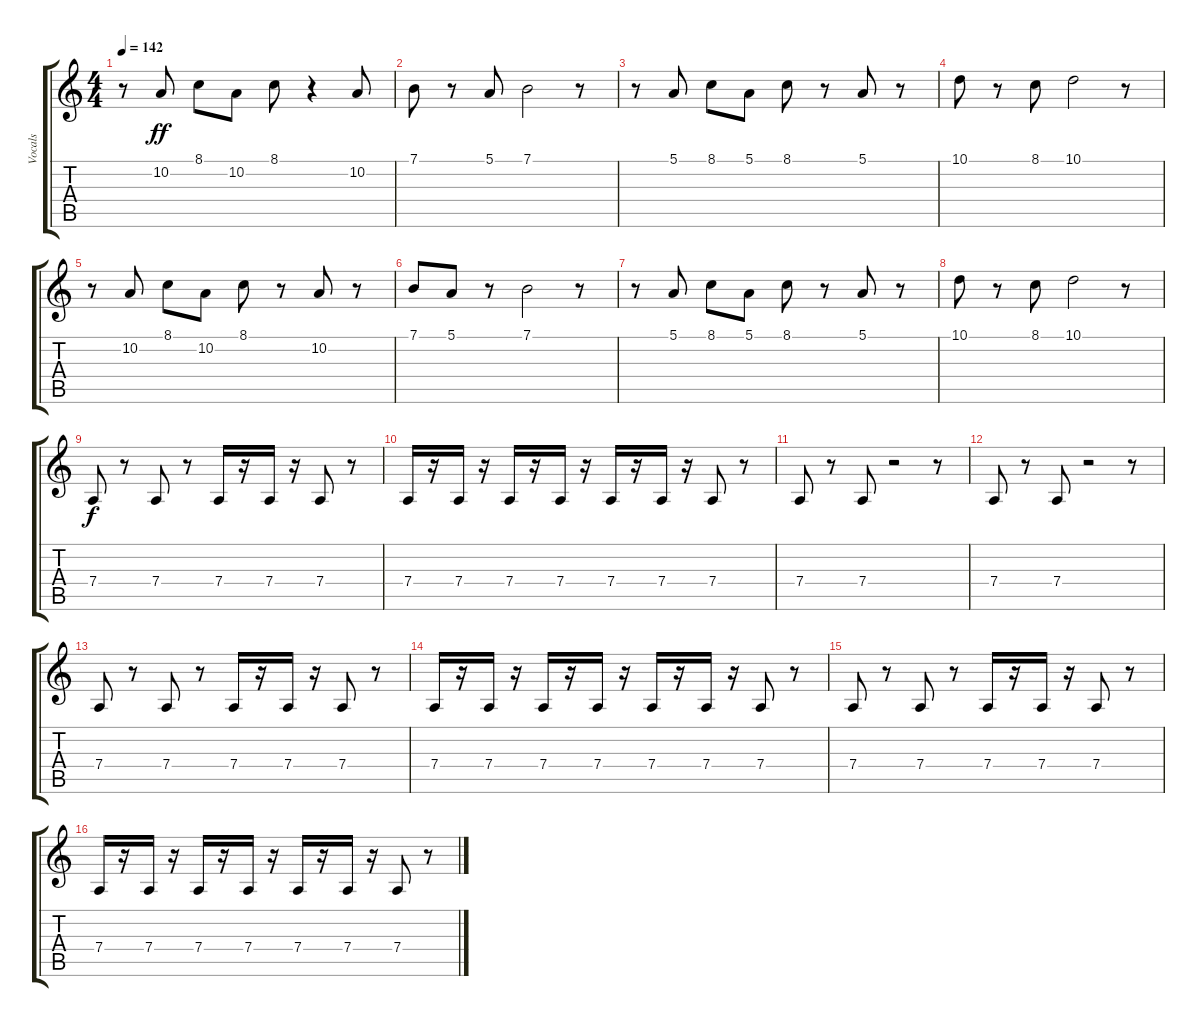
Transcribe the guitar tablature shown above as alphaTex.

\track ("Vocals" "Vocals") {instrument lead1square}
\staff {score tabs}
\tuning (E4 B3 G3 D3 A2 E2) {hide}
\ts (4 4)
\tempo 142
\clef g2
\ks c
r.8{dy ff} 10.2.8 8.1.8 10.2.8 8.1.8 r.4 10.2.8 |
7.1.8 r.8 5.1.8 7.1.2 r.8 |
r.8 5.1.8 8.1.8 5.1.8 8.1.8 r.8 5.1.8 r.8 |
10.1.8 r.8 8.1.8 10.1.2 r.8 |
r.8 10.2.8 8.1.8 10.2.8 8.1.8 r.8 10.2.8 r.8 |
7.1.8 5.1.8 r.8 7.1.2 r.8 |
r.8 5.1.8 8.1.8 5.1.8 8.1.8 r.8 5.1.8 r.8 |
10.1.8 r.8 8.1.8 10.1.2 r.8 |
7.4.8{dy f} r.8 7.4.8 r.8 7.4.16 r.16 7.4.16 r.16 7.4.8 r.8 |
7.4.16 r.16 7.4.16 r.16 7.4.16 r.16 7.4.16 r.16 7.4.16 r.16 7.4.16 r.16 7.4.8 r.8 |
7.4.8 r.8 7.4.8 r.2 r.8 |
7.4.8 r.8 7.4.8 r.2 r.8 |
7.4.8 r.8 7.4.8 r.8 7.4.16 r.16 7.4.16 r.16 7.4.8 r.8 |
7.4.16 r.16 7.4.16 r.16 7.4.16 r.16 7.4.16 r.16 7.4.16 r.16 7.4.16 r.16 7.4.8 r.8 |
7.4.8 r.8 7.4.8 r.8 7.4.16 r.16 7.4.16 r.16 7.4.8 r.8 |
7.4.16 r.16 7.4.16 r.16 7.4.16 r.16 7.4.16 r.16 7.4.16 r.16 7.4.16 r.16 7.4.8 r.8
